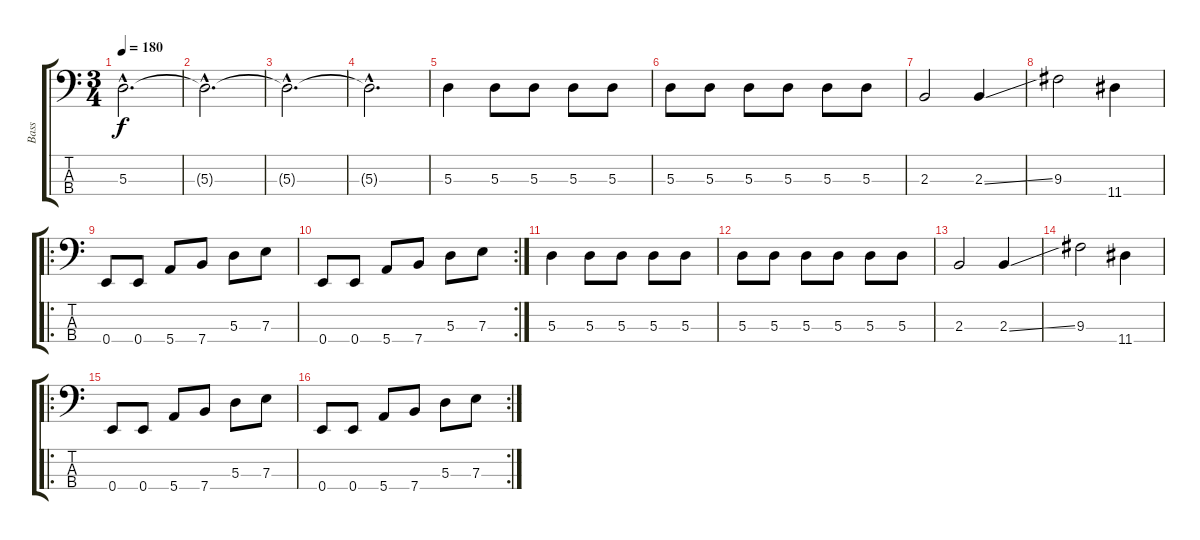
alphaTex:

\track ("Bass" "Bass") {instrument electricbassfinger}
\staff {score tabs}
\tuning (G2 D2 A1 E1) {hide}
\ts (3 4)
\tempo 180
\clef f4
\ks c
5.3{hac}.2{d dy f} |
5.3{hac t}.2{d} |
5.3{hac t}.2{d} |
5.3{hac t}.2{d} |
5.3.4 5.3.8 5.3.8 5.3.8 5.3.8 |
5.3.8 5.3.8 5.3.8 5.3.8 5.3.8 5.3.8 |
2.3.2 2.3{ss}.4 |
9.3.2 11.4.4 |
\ro
0.4.8 0.4.8 5.4.8 7.4.8 5.3.8 7.3.8 |
\rc 2
0.4.8 0.4.8 5.4.8 7.4.8 5.3.8 7.3.8 |
5.3.4 5.3.8 5.3.8 5.3.8 5.3.8 |
5.3.8 5.3.8 5.3.8 5.3.8 5.3.8 5.3.8 |
2.3.2 2.3{ss}.4 |
9.3.2 11.4.4 |
\ro
0.4.8 0.4.8 5.4.8 7.4.8 5.3.8 7.3.8 |
\rc 2
0.4.8 0.4.8 5.4.8 7.4.8 5.3.8 7.3.8
